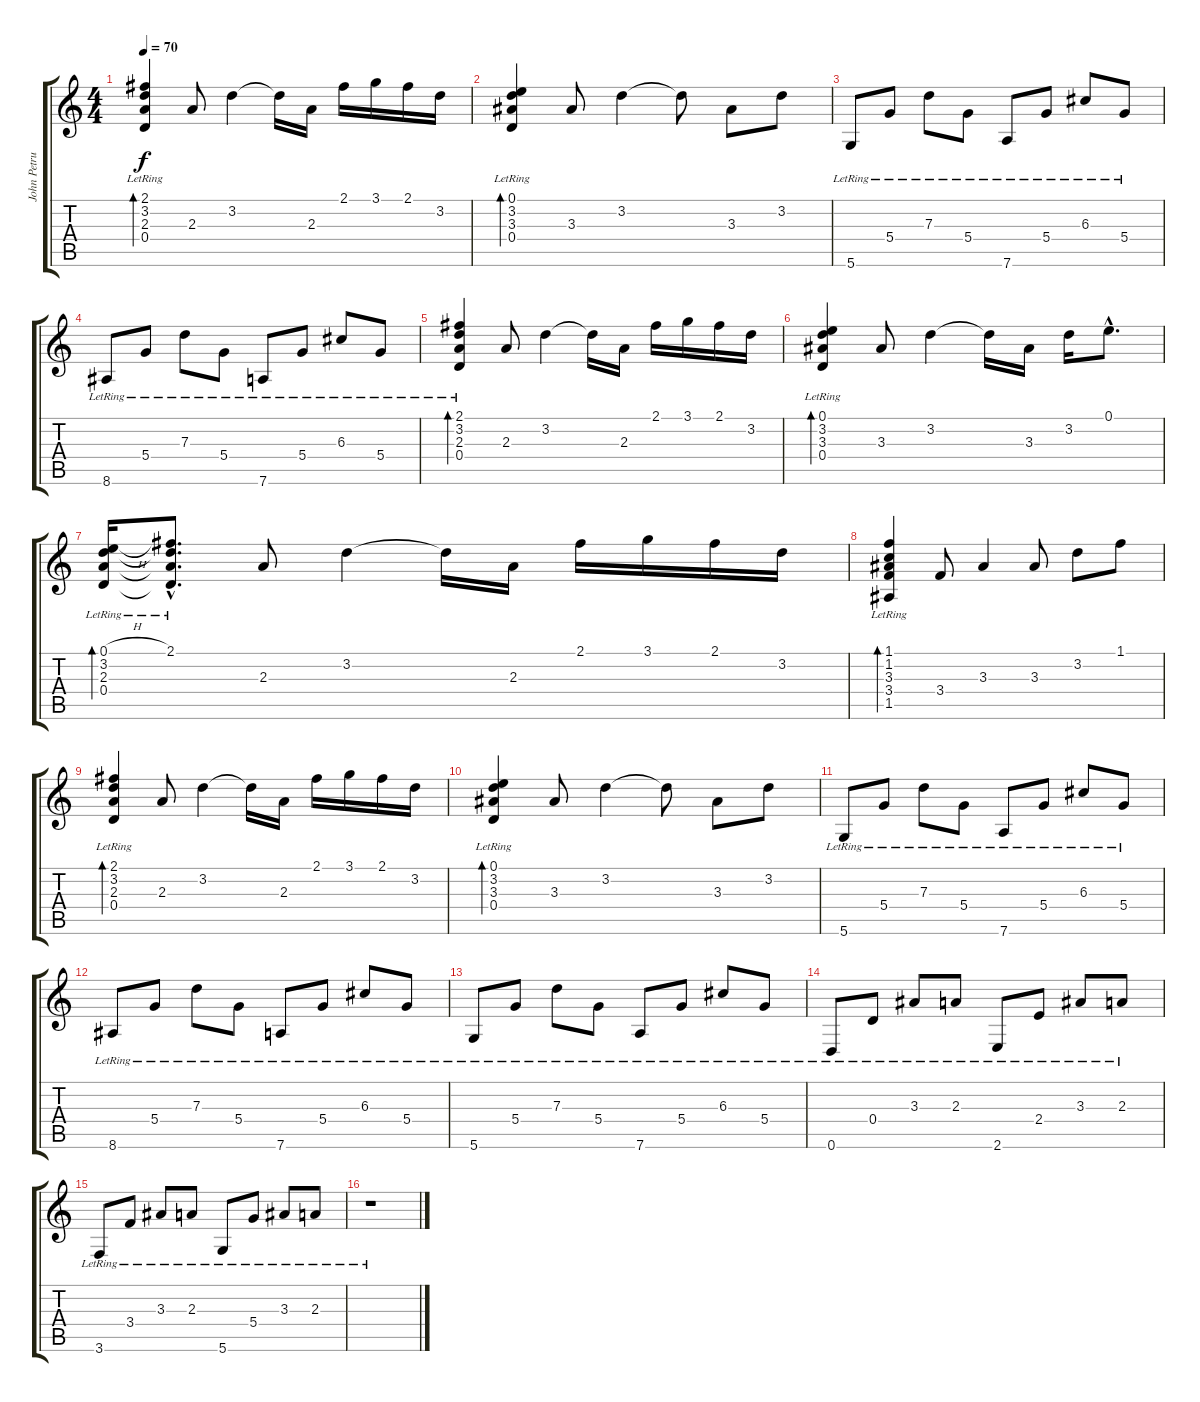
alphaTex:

\track ("John Petrucci" "John Petru") {instrument acousticguitarsteel}
\staff {score tabs}
\tuning (E4 B3 G3 D3 A2 D2) {hide}
\ts (4 4)
\tempo 70
\clef g2
\ks c
(2.1{lr} 3.2{lr} 2.3{lr} 0.4{lr}).4{bd 120 dy f} 2.3.8 3.2.4 3.2{t}.16 2.3.16 2.1.16 3.1.16 2.1.16 3.2.16 |
(0.1{lr} 3.2{lr} 3.3{lr} 0.4{lr}).4{bd 120} 3.3.8 3.2.4 3.2{t}.8 3.3.8 3.2.8 |
5.6{lr}.8 5.4{lr}.8 7.3{lr}.8 5.4{lr}.8 7.6{lr}.8 5.4{lr}.8 6.3{lr}.8 5.4{lr}.8 |
8.6{lr}.8 5.4{lr}.8 7.3{lr}.8 5.4{lr}.8 7.6{lr}.8 5.4{lr}.8 6.3{lr}.8 5.4{lr}.8 |
(2.1{lr} 3.2{lr} 2.3{lr} 0.4{lr}).4{bd 120} 2.3.8 3.2.4 3.2{t}.16 2.3.16 2.1.16 3.1.16 2.1.16 3.2.16 |
(0.1{lr} 3.2{lr} 3.3{lr} 0.4{lr}).4{bd 120} 3.3.8 3.2.4 3.2{t}.16 3.3.16 3.2.16 0.1{hac}.8{d} |
(0.1{h} 3.2{lr} 2.3{lr} 0.4{lr}).16{bd 120} (2.1{hac lr} 3.2{hac t} 2.3{hac t} 0.4{hac t}).8{d} 2.3.8 3.2.4 3.2{t}.16 2.3.16 2.1.16 3.1.16 2.1.16 3.2.16 |
(1.1{lr} 1.2{lr} 3.3{lr} 3.4{lr} 1.5{lr}).4{bd 60} 3.4.8 3.3.4 3.3.8 3.2.8 1.1.8 |
(2.1{lr} 3.2{lr} 2.3{lr} 0.4{lr}).4{bd 120} 2.3.8 3.2.4 3.2{t}.16 2.3.16 2.1.16 3.1.16 2.1.16 3.2.16 |
(0.1{lr} 3.2{lr} 3.3{lr} 0.4{lr}).4{bd 120} 3.3.8 3.2.4 3.2{t}.8 3.3.8 3.2.8 |
5.6{lr}.8 5.4{lr}.8 7.3{lr}.8 5.4{lr}.8 7.6{lr}.8 5.4{lr}.8 6.3{lr}.8 5.4{lr}.8 |
8.6{lr}.8 5.4{lr}.8 7.3{lr}.8 5.4{lr}.8 7.6{lr}.8 5.4{lr}.8 6.3{lr}.8 5.4{lr}.8 |
5.6{lr}.8 5.4{lr}.8 7.3{lr}.8 5.4{lr}.8 7.6{lr}.8 5.4{lr}.8 6.3{lr}.8 5.4{lr}.8 |
0.6{lr}.8 0.4{lr}.8 3.3{lr}.8 2.3{lr}.8 2.6{lr}.8 2.4{lr}.8 3.3{lr}.8 2.3{lr}.8 |
3.6{lr}.8 3.4{lr}.8 3.3{lr}.8 2.3{lr}.8 5.6{lr}.8 5.4{lr}.8 3.3{lr}.8 2.3{lr}.8 |
r.1
